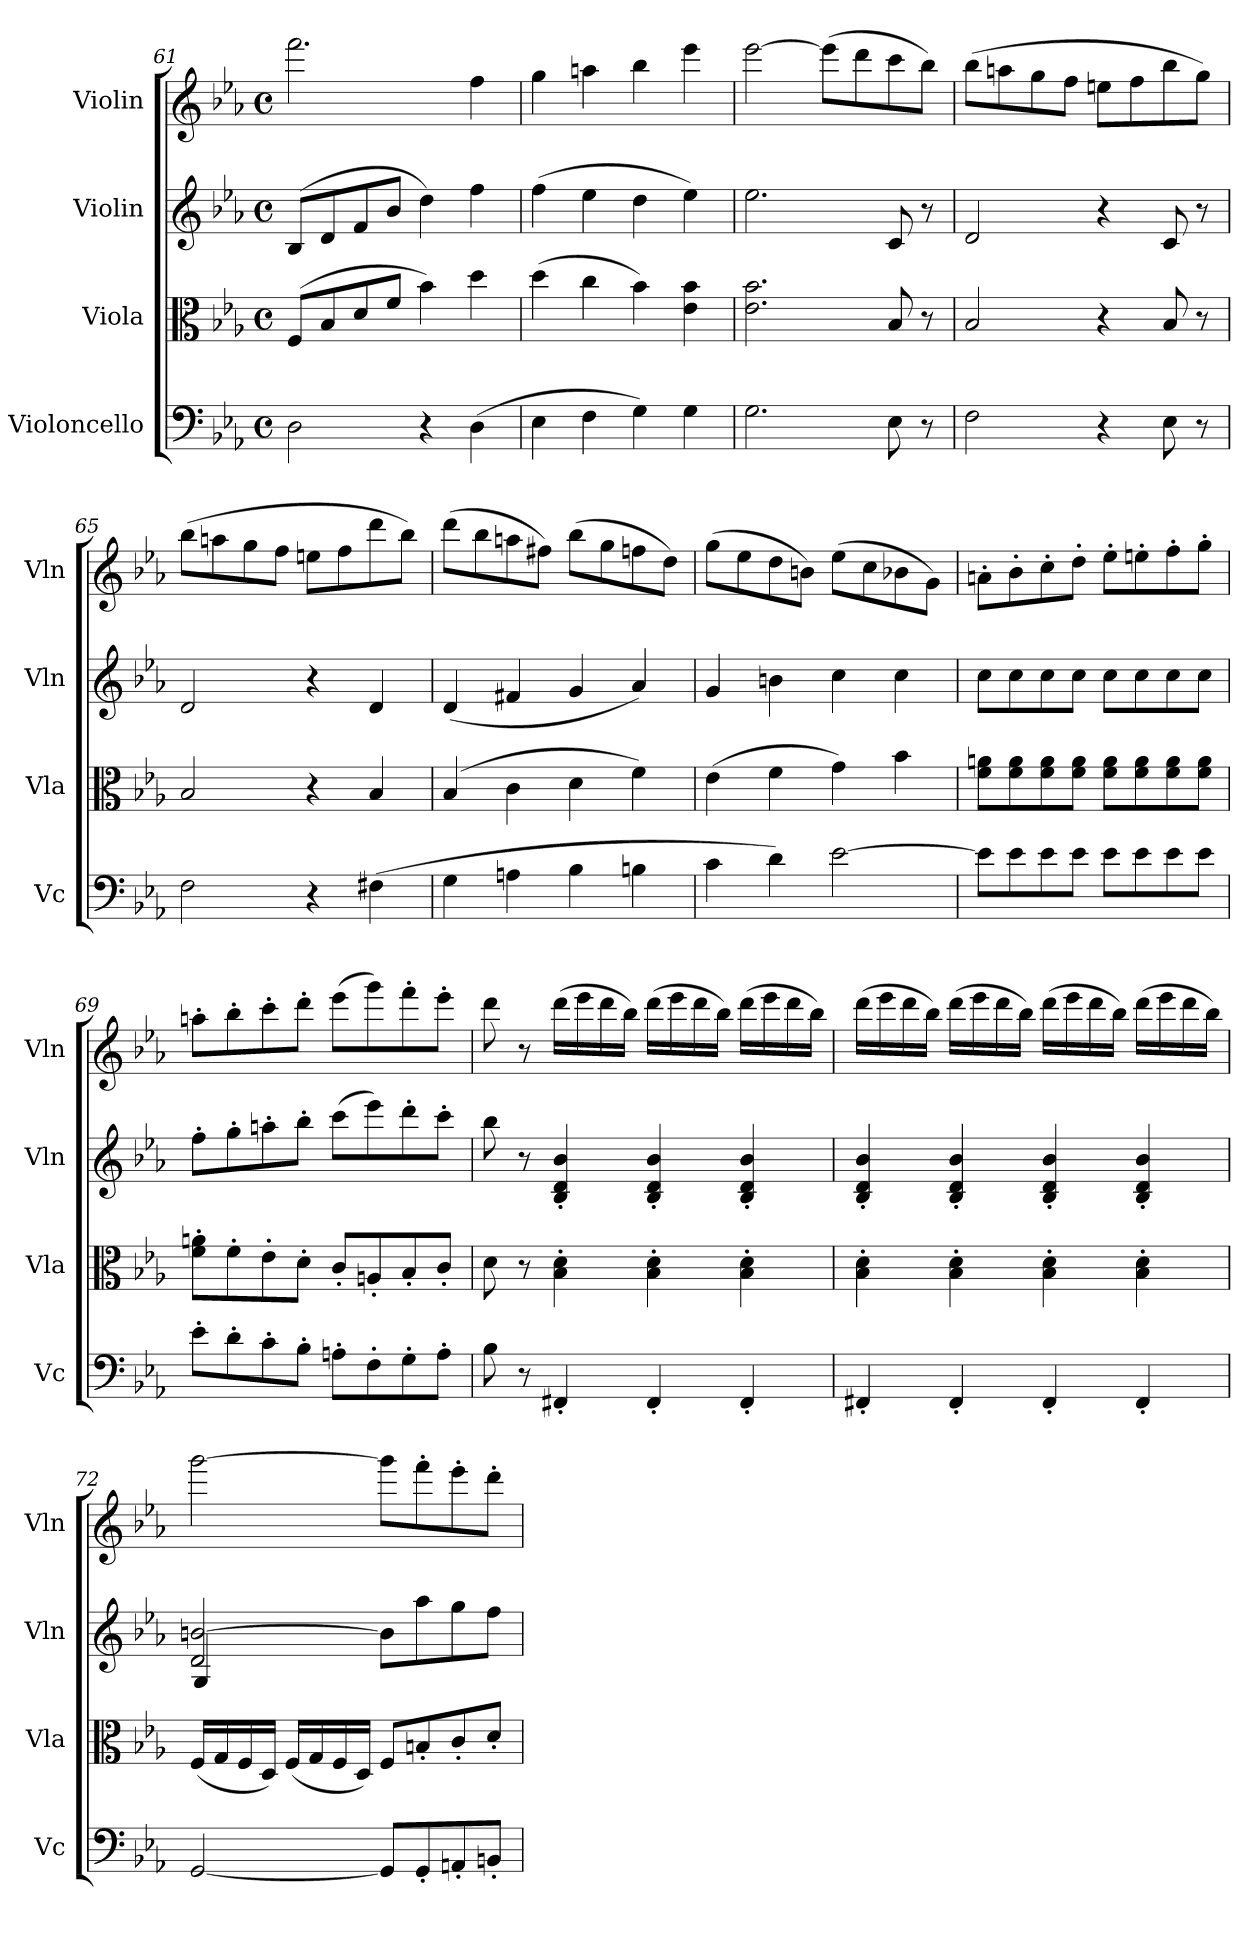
**kern	**kern	**kern	**kern
*part4	*part3	*part2	*part1
*staff4	*staff3	*staff2	*staff1
*I"Violoncello	*I"Viola	*I"Violin	*I"Violin
*I'Vc	*I'Vla	*I'Vln	*I'Vln
!!LO:PB:g=z
*clefF4	*clefC3	*clefG2	*clefG2
*k[b-e-a-]	*k[b-e-a-]	*k[b-e-a-]	*k[b-e-a-]
*M4/4	*M4/4	*M4/4	*M4/4
*met(c)	*met(c)	*met(c)	*met(c)
=61	=61	=61	=61
2D\	(8F/L	(8B-/L	2.fff\
.	8B-/	8d/	.
.	8d/	8f/	.
.	8f/J	8b-/J	.
4r	4b-\)	4dd\)	.
(4D\	4dd\	4ff\	4ff\
=62	=62	=62	=62
4E-\	(4dd\	(4ff\	4gg\
4F\	4cc\	4ee-\	4aan\
4G\)	4b-\)	4dd\	4bb-\
4G\	4e-\ 4b-\	4ee-\)	4eee-\
=63	=63	=63	=63
2.G\	2.e-\ 2.b-\	2.ee-\	[2eee-\
.	.	.	(8eee-\L]
.	.	.	8ddd\
8E-\	8B-/	8c/	8ccc\
8r	8r	8r	8bb-\J)
=64	=64	=64	=64
2F\	2B-/	2d/	(8bb-\L
.	.	.	8aan\
.	.	.	8gg\
.	.	.	8ff\J
4r	4r	4r	8een\L
.	.	.	8ff\
8E-\	8B-/	8c/	8bb-\
8r	8r	8r	8gg\J)
=65	=65	=65	=65
2F\	2B-/	2d/	(8bb-\L
.	.	.	8aan\
.	.	.	8gg\
.	.	.	8ff\J
4r	4r	4r	8een\L
.	.	.	8ff\
(4F#X\	4B-/	4d/	8ddd\
.	.	.	8bb-\J)
=66	=66	=66	=66
4G\	(4B-/	(4d/	(8ddd\L
.	.	.	8bb-\
4An\	4c\	4f#X/	8aan\
.	.	.	8ff#X\J)
4B-\	4d\	4g/	(8bb-\L
.	.	.	8gg\
4Bn\	4f\)	4a-/)	8ffn\
.	.	.	8dd\J)
=67	=67	=67	=67
4c\	(4e-\	4g/	(8gg\L
.	.	.	8ee-\
4d\)	4f\	4bn\	8dd\
.	.	.	8bn\J)
[2e-\	4g\)	4cc\	(8ee-\L
.	.	.	8cc\
.	4b-\	4cc\	8b-X\
.	.	.	8g\J)
=68	=68	=68	=68
8e-\L]	8f\ 8an\L	8cc\L	8an'\L
8e-\	8f\ 8a\	8cc\	8b-'\
8e-\	8f\ 8a\	8cc\	8cc'\
8e-\J	8f\ 8a\J	8cc\J	8dd'\J
8e-\L	8f\ 8a\L	8cc\L	8ee-'\L
8e-\	8f\ 8a\	8cc\	8een'\
8e-\	8f\ 8a\	8cc\	8ff'\
8e-\J	8f\ 8a\J	8cc\J	8gg'\J
=69	=69	=69	=69
8e-'\L	8f\' 8an\'L	8ff'\L	8aan'\L
8d'\	8f'\	8gg'\	8bb-'\
8c'\	8e-'\	8aan'\	8ccc'\
8B-'\J	8d'\J	8bb-'\J	8ddd'\J
8An'\L	8c'/L	(8ccc\L	(8eee-\L
8F'\	8An'/	8eee-\)	8ggg\)
8G'\	8B-'/	8ddd'\	8fff'\
8A'\J	8c'/J	8ccc'\J	8eee-'\J
!!LO:LB:g=z
=70	=70	=70	=70
8B-\	8d\	8bb-\	8ddd\
8r	8r	8r	8r
4FF#X'/	4B-\' 4d\'	4B-/' 4d/' 4b-/'	(16ddd\LL
.	.	.	16eee-\
.	.	.	16ddd\
.	.	.	16bb-\JJ)
4FF#'/	4B-\' 4d\'	4B-/' 4d/' 4b-/'	(16ddd\LL
.	.	.	16eee-\
.	.	.	16ddd\
.	.	.	16bb-\JJ)
4FF#'/	4B-\' 4d\'	4B-/' 4d/' 4b-/'	(16ddd\LL
.	.	.	16eee-\
.	.	.	16ddd\
.	.	.	16bb-\JJ)
=71	=71	=71	=71
4FF#X'/	4B-\' 4d\'	4B-/' 4d/' 4b-/'	(16ddd\LL
.	.	.	16eee-\
.	.	.	16ddd\
.	.	.	16bb-\JJ)
4FF#'/	4B-\' 4d\'	4B-/' 4d/' 4b-/'	(16ddd\LL
.	.	.	16eee-\
.	.	.	16ddd\
.	.	.	16bb-\JJ)
4FF#'/	4B-\' 4d\'	4B-/' 4d/' 4b-/'	(16ddd\LL
.	.	.	16eee-\
.	.	.	16ddd\
.	.	.	16bb-\JJ)
4FF#'/	4B-\' 4d\'	4B-/' 4d/' 4b-/'	(16ddd\LL
.	.	.	16eee-\
.	.	.	16ddd\
.	.	.	16bb-\JJ)
=72	=72	=72	=72
*	*	*^	*
[2GG/	(16F/LL	2d/ [2bn/	4G/	[2ggg\
.	16G/	.	.	.
.	16F/	.	.	.
.	16D/JJ)	.	.	.
.	(16F/LL	.	2.ryy	.
.	16G/	.	.	.
.	16F/	.	.	.
.	16D/JJ)	.	.	.
8GG/L]	8F/L	8b\L]	.	8ggg\L]
8GG'/	8Bn'/	8aa-\	.	8fff'\
8AAn'/	8c'/	8gg\	.	8eee-'\
8BBn'/J	8d'/J	8ff\J	.	8ddd'\J
*	*	*v	*v	*
=	=	=	=
*-	*-	*-	*-
